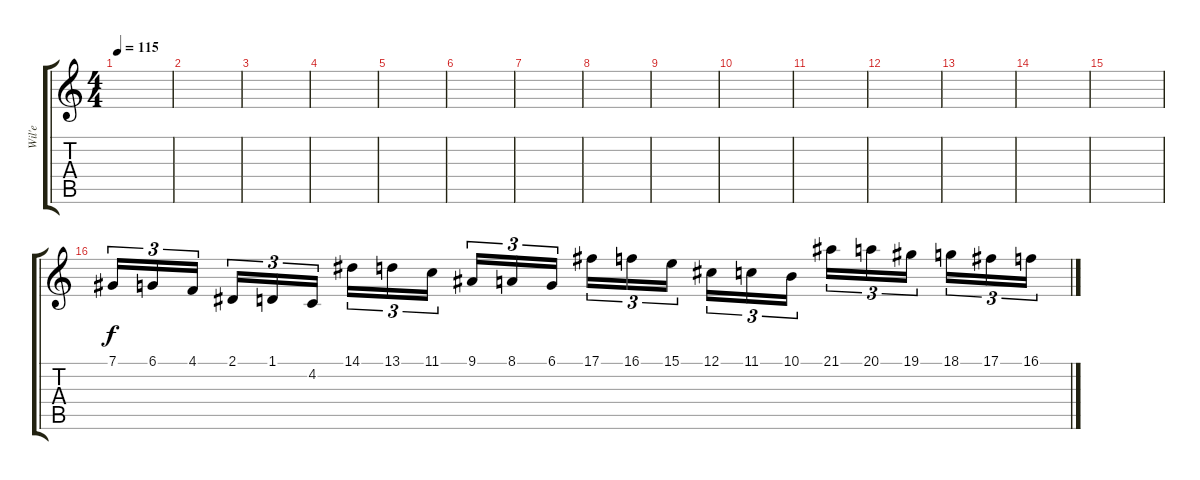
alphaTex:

\track ("Wil'e" "Wil'e") {instrument stringensemble1}
\staff {score tabs}
\tuning (Db4 Ab3 E3 B2 Gb2 Db2) {hide}
\ts (4 4)
\tempo 115
\clef g2
\ks c
|
|
|
|
|
|
|
|
|
|
|
|
|
|
|
7.1.16{tu (3 2)} 6.1.16{tu (3 2)} 4.1.16{tu (3 2)} 2.1.16{tu (3 2)} 1.1.16{tu (3 2)} 4.2.16{tu (3 2)} 14.1.16{tu (3 2)} 13.1.16{tu (3 2)} 11.1.16{tu (3 2)} 9.1.16{tu (3 2)} 8.1.16{tu (3 2)} 6.1.16{tu (3 2)} 17.1.16{tu (3 2)} 16.1.16{tu (3 2)} 15.1.16{tu (3 2)} 12.1.16{tu (3 2)} 11.1.16{tu (3 2)} 10.1.16{tu (3 2)} 21.1.16{tu (3 2)} 20.1.16{tu (3 2)} 19.1.16{tu (3 2)} 18.1.16{tu (3 2)} 17.1.16{tu (3 2)} 16.1.16{tu (3 2)}
